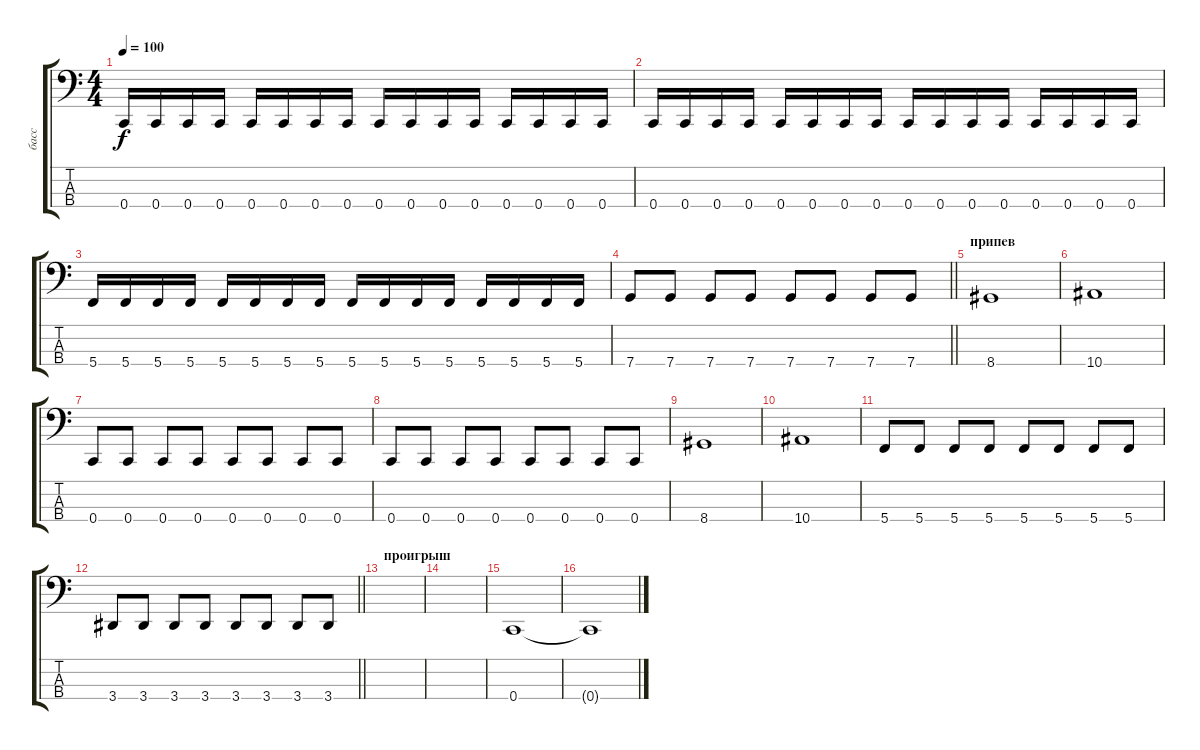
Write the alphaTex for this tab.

\track ("басс" "басс") {instrument electricbassfinger}
\staff {score tabs}
\tuning (F2 C2 G1 C1) {hide}
\ts (4 4)
\tempo 100
\clef f4
\ks c
0.4.16{dy f} 0.4.16 0.4.16 0.4.16 0.4.16 0.4.16 0.4.16 0.4.16 0.4.16 0.4.16 0.4.16 0.4.16 0.4.16 0.4.16 0.4.16 0.4.16 |
0.4.16 0.4.16 0.4.16 0.4.16 0.4.16 0.4.16 0.4.16 0.4.16 0.4.16 0.4.16 0.4.16 0.4.16 0.4.16 0.4.16 0.4.16 0.4.16 |
5.4.16 5.4.16 5.4.16 5.4.16 5.4.16 5.4.16 5.4.16 5.4.16 5.4.16 5.4.16 5.4.16 5.4.16 5.4.16 5.4.16 5.4.16 5.4.16 |
\barLineRight lightlight
7.4.8 7.4.8 7.4.8 7.4.8 7.4.8 7.4.8 7.4.8 7.4.8 |
\section ("" "припев")
8.4.1 |
10.4.1 |
0.4.8 0.4.8 0.4.8 0.4.8 0.4.8 0.4.8 0.4.8 0.4.8 |
0.4.8 0.4.8 0.4.8 0.4.8 0.4.8 0.4.8 0.4.8 0.4.8 |
8.4.1 |
10.4.1 |
5.4.8 5.4.8 5.4.8 5.4.8 5.4.8 5.4.8 5.4.8 5.4.8 |
\barLineRight lightlight
3.4.8 3.4.8 3.4.8 3.4.8 3.4.8 3.4.8 3.4.8 3.4.8 |
\section ("" "проигрыш")
|
|
0.4.1 |
0.4{t}.1
